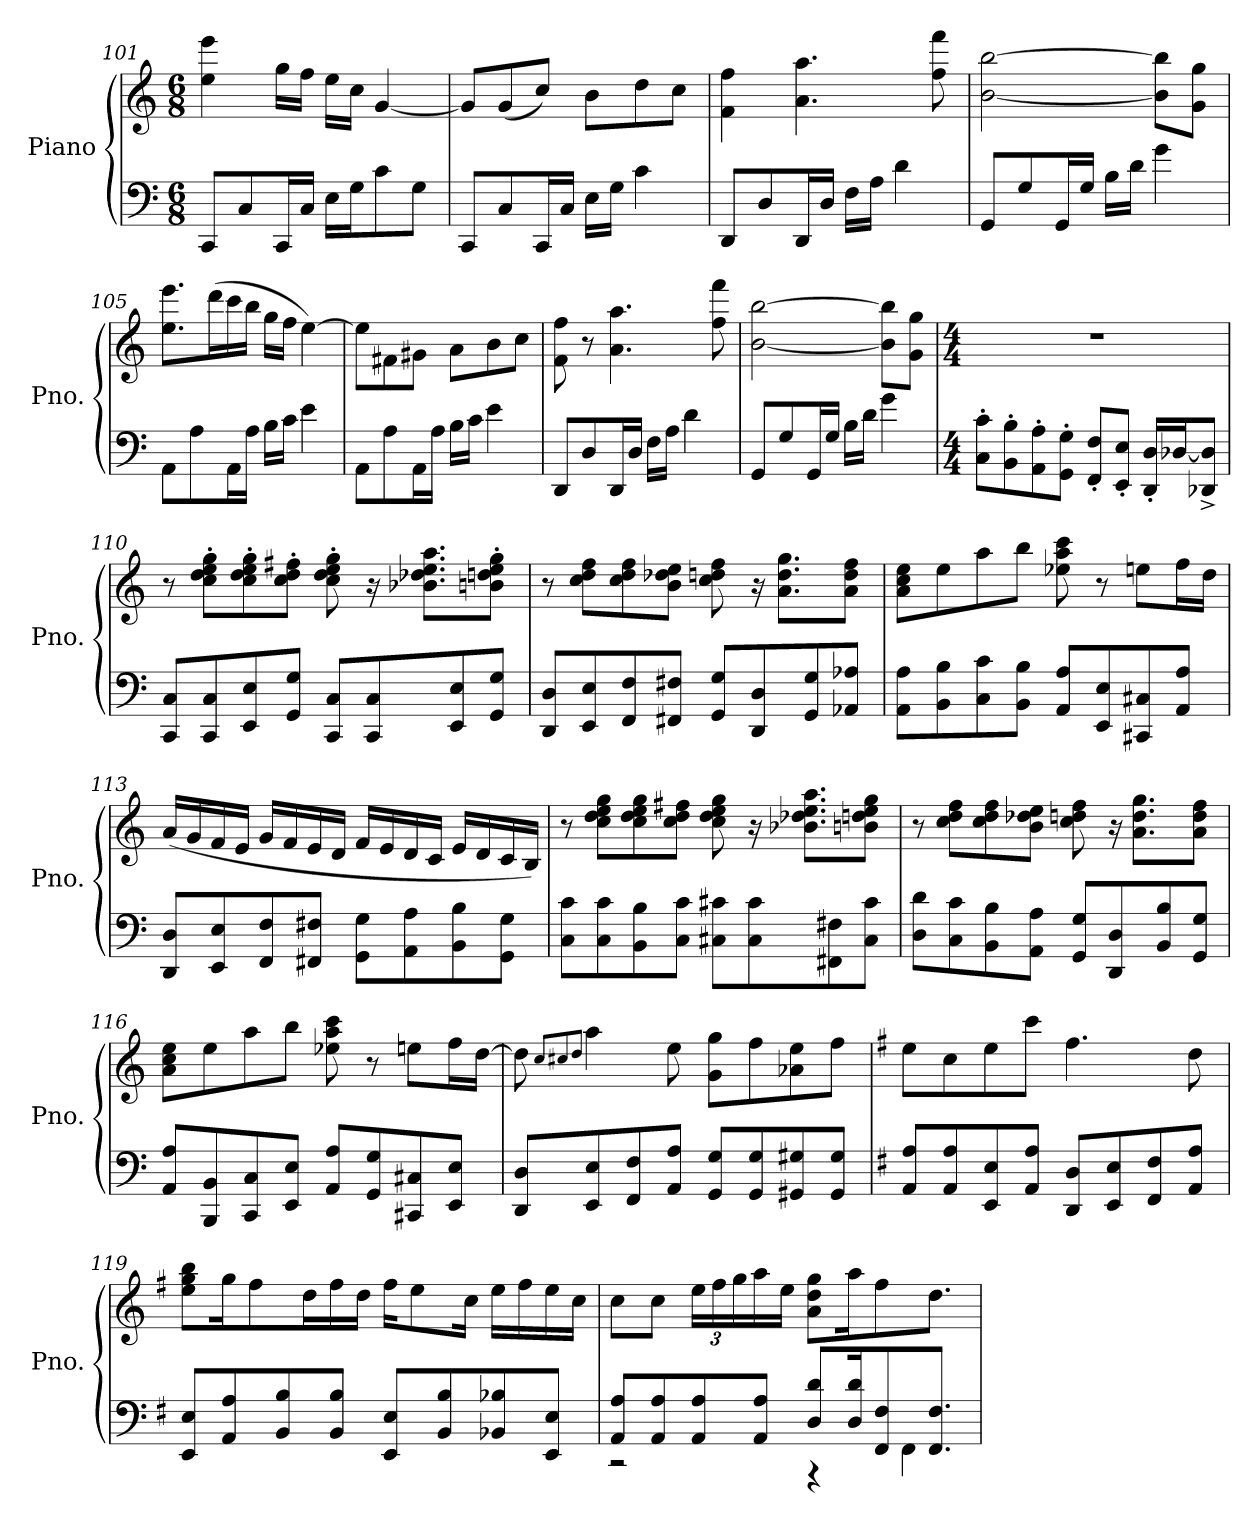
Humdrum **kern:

**kern	**kern
*part1	*part1
*staff2	*staff1
*I"Piano	*
*I'Pno.	*
!!LO:PB:g=z
*clefF4	*clefG2
*k[]	*k[]
*M6/8	*M6/8
=101	=101
8CC/L	4ee\ 4eee\
8C/	.
16CC/L	16gg\LL
16C/JJ	16ff\JJ
16E\LL	16ee\LL
16G\J	16cc\JJ
8c\	[4g/
8G\J	.
=102	=102
8CC/L	8g/L]
8C/	(8g/
16CC/L	8cc/J)
16C/JJ	.
16E\LL	8b\L
16G\JJ	.
4c\	8dd\
.	8cc\J
=103	=103
8DD/L	4f\ 4ff\
8D/	.
16DD/L	4.a\ 4.aa\
16D/JJ	.
16F\LL	.
16A\JJ	.
4d\	.
.	8ff\ 8fff\
=104	=104
8GG/L	[2b\ [2bb\
8G/	.
16GG/L	.
16G/JJ	.
16B\LL	.
16d\JJ	.
4g\	8b\] 8bb\]L
.	8g\ 8gg\J
=105	=105
8AA\L	8.ee\ 8.eee\L
8A\	.
.	(16ddd\L
16AA\L	16ccc\
16A\JJ	16bb\JJ
16B\LL	16gg\LL
16c\JJ	16ff\JJ
4e\	[4ee\)
!!LO:LB:g=z
=106	=106
8AA\L	8ee\L]
8A\	8f#X\
16AA\L	8g#X\J
16A\JJ	.
16B\LL	8a\L
16c\JJ	.
4e\	8b\
.	8cc\J
=107	=107
8DD/L	8f\ 8ff\
8D/	8r
16DD/L	4.a\ 4.aa\
16D/JJ	.
16F\LL	.
16A\JJ	.
4d\	.
.	8ff\ 8fff\
=108	=108
8GG/L	[2b\ [2bb\
8G/	.
16GG/L	.
16G/JJ	.
16B\LL	.
16d\JJ	.
4g\	8b\] 8bb\]L
.	8g\ 8gg\J
=109	=109
*M4/4	*M4/4
8C\' 8c\'L	1r
8BB\' 8B\'	.
8AA\' 8A\'	.
8GG\' 8G\'J	.
8FF/' 8F/'L	.
8EE/' 8E/'J	.
16DD/' 16D/'LL	.
[16D-X/J	.
8DD-X/^ 8D-/]^J	.
!!LO:LB:g=z
=110	=110
8CC/ 8C/L	8r
8CC/ 8C/	8cc\' 8dd\' 8ee\' 8gg\'L
8EE/ 8E/	8cc\' 8dd\' 8ee\' 8gg\'
8GG/ 8G/J	8cc\' 8dd\' 8ff#X\'J
8CC/ 8C/L	8cc\' 8dd\' 8ee\' 8gg\'
8CC/ 8C/	16r
.	8.b-X\ 8.dd-X\ 8.ee\ 8.aa\L
8EE/ 8E/	.
8GG/ 8G/J	8bn\' 8ddn\' 8ee\' 8gg\'J
=111	=111
8DD/ 8D/L	8r
8EE/ 8E/	8cc\ 8dd\ 8ff\L
8FF/ 8F/	8cc\ 8dd\ 8ff\
8FF#X/ 8F#X/J	8b\ 8dd-X\ 8ee\J
8GG/ 8G/L	8cc\ 8ddn\ 8ff\
8DD/ 8D/	16r
.	8.a\ 8.dd\ 8.gg\L
8GG/ 8G/	.
8AA-X/ 8A-X/J	8a\ 8dd\ 8ff\J
=112	=112
8AA\ 8A\L	8a\ 8cc\ 8ee\L
8BB\ 8B\	8ee\
8C\ 8c\	8aa\
8BB\ 8B\J	8bb\J
8AA/ 8A/L	8ee-X\ 8aa\ 8ccc\
8EE/ 8E/	8r
8CC#X/ 8C#X/	8een\L
8AA/ 8A/J	16ff\L
.	16dd\JJ
!!LO:LB:g=z
=113	=113
8DD/ 8D/L	(16a/LL
.	16g/
8EE/ 8E/	16f/
.	16e/JJ
8FF/ 8F/	16g/LL
.	16f/
8FF#X/ 8F#X/J	16e/
.	16d/JJ
8GG\ 8G\L	16f/LL
.	16e/
8AA\ 8A\	16d/
.	16c/JJ
8BB\ 8B\	16e/LL
.	16d/
8GG\ 8G\J	16c/
.	16B/JJ)
=114	=114
8C\ 8c\L	8r
8C\ 8c\	8cc\ 8dd\ 8ee\ 8gg\L
8BB\ 8B\	8cc\ 8dd\ 8ee\ 8gg\
8C\ 8c\J	8cc\ 8dd\ 8ff#X\J
8C#X\ 8c#X\L	8cc\ 8dd\ 8ee\ 8gg\
8C#\ 8c#\	16r
.	8.b-X\ 8.dd-X\ 8.ee\ 8.aa\L
8FF#X\ 8F#X\	.
8C#\ 8c#\J	8bn\ 8ddn\ 8ee\ 8gg\J
=115	=115
8D\ 8d\L	8r
8C\ 8c\	8cc\ 8dd\ 8ff\L
8BB\ 8B\	8cc\ 8dd\ 8ff\
8AA\ 8A\J	8b\ 8dd-X\ 8ee\J
8GG/ 8G/L	8cc\ 8ddn\ 8ff\
8DD/ 8D/	16r
.	8.a\ 8.dd\ 8.gg\L
8BB/ 8B/	.
8GG/ 8G/J	8a\ 8dd\ 8ff\J
!!LO:LB:g=z
=116	=116
8AA/ 8A/L	8a\ 8cc\ 8ee\L
8BBB/ 8BB/	8ee\
8CC/ 8C/	8aa\
8EE/ 8E/J	8bb\J
8AA/ 8A/L	8ee-X\ 8aa\ 8ccc\
8GG/ 8G/	8r
8CC#X/ 8C#X/	8een\L
8EE/ 8E/J	16ff\L
.	[16dd\JJ
=117	=117
8DD/ 8D/L	8dd\]
.	8qcc/L
.	8qcc#X/
.	8qdd/J
8EE/ 8E/	4aa\
8FF/ 8F/	.
8AA/ 8A/J	8ee\
8GG/ 8G/L	8g\ 8gg\L
8GG/ 8G/	8ff\
8GG#X/ 8G#X/	8a-X\ 8ee\
8GG#/ 8G#/J	8ff\J
=118	=118
*k[f#]	*k[f#]
8AA/ 8A/L	8ee\L
8AA/ 8A/	8cc\
8EE/ 8E/	8ee\
8AA/ 8A/J	8ccc\J
8DD/ 8D/L	4.ff#\
8EE/ 8E/	.
8FF#/ 8F#/	.
8AA/ 8A/J	8dd\
=119	=119
8EE/ 8E/L	8ee\ 8gg\ 8bb\L
8AA/ 8A/	16gg\K
.	8ff#\
8BB/ 8B/	.
.	16dd\L
8BB/ 8B/J	16ff#\
.	16dd\JJ
8EE/ 8E/L	16ff#\KL
.	8ee\
8BB/ 8B/	.
.	16cc\Jk
8BB-X/ 8B-X/	16ee\LL
.	16ff#\
8EE/ 8E/J	16ee\
.	16cc\JJ
!!LO:PB:g=z
=120	=120
*^	*
8AA/ 8A/L	2r	8cc\L
8AA/ 8A/	.	8cc\J
*	*	*Xbrackettup
8AA/ 8A/	.	24ee\LL
.	.	24ff#\
.	.	24gg\
8AA/ 8A/J	.	16aa\
.	.	16ee\JJ
8D/ 8d/L	4r	8a\ 8dd\ 8gg\L
16D/ 16d/K	.	16aa\K
8FF#/ 8F#/	.	8ff#\
.	4FF#\	.
8.FF#/ 8.F#/J	.	8.dd\J
*v	*v	*
=	=
*-	*-
